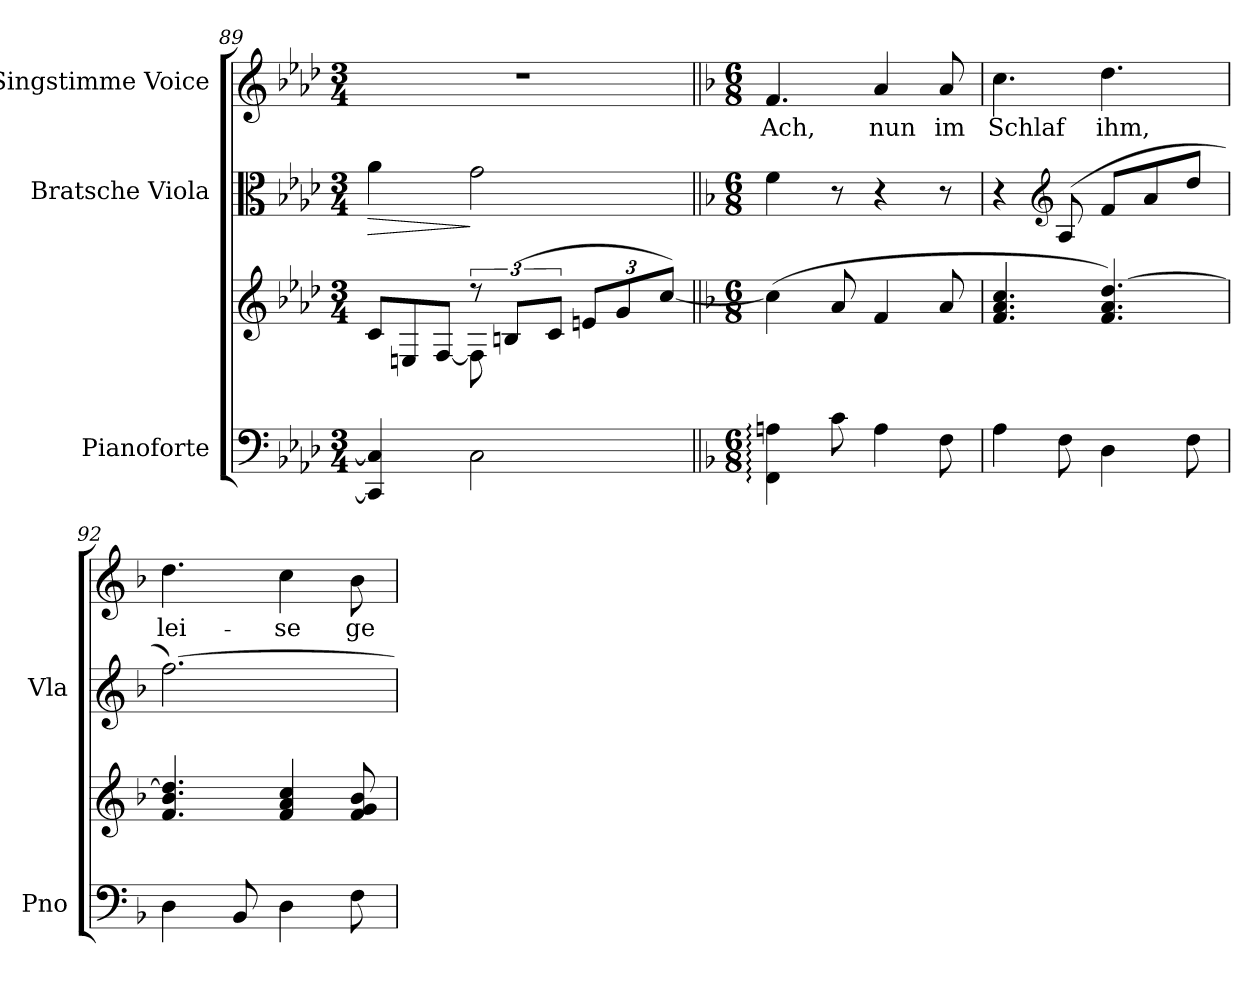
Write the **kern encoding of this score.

**kern	**kern	**dynam	**kern	**dynam	**kern	**text
*part3	*part3	*part3	*part2	*part2	*part1	*part1
*staff4	*staff3	*staff3/4	*staff2	*staff2	*staff1	*staff1
*I"Pianoforte	*	*	*I"Bratsche Viola	*	*I"Singstimme Voice	*
*I'Pno	*	*	*I'Vla	*	*	*
!!LO:PB:g=z
*clefF4	*clefG2	*	*clefC3	*	*clefG2	*
*k[b-e-a-d-]	*k[b-e-a-d-]	*	*k[b-e-a-d-]	*	*k[b-e-a-d-]	*
*M3/4	*M3/4	*	*M3/4	*	*M3/4	*
=89	=89	=89	=89	=89	=89	=89
*^	*^	*	*	*	*	*
*	*	*	*Xtuplet	*	*	*	*	*
!	!	!	!	!	!	!LO:HP:b	!	!
4.ryy	4CC/] 4C/]	4ryy	12c/L	.	4a-\	>	2.r	.
.	.	.	12En/	.	.	.	.	.
.	.	.	[<12F/J	.	.	.	.	.
.	2C\	12r	8F\L]	.	2g\	]	.	.
.	.	(12Bn/L	.	.	.	.	.	.
8En/	.	.	4.ryy	.	.	.	.	.
.	.	12c/J	.	.	.	.	.	.
8G/	.	12en/L	.	.	.	.	.	.
.	.	12g/	.	.	.	.	.	.
8B-/J	.	.	.	.	.	.	.	.
.	.	[12cc/J)	.	.	.	.	.	.
*v	*v	*	*	*	*	*	*	*
*	*v	*v	*	*	*	*	*
=90||	=90||	=90||	=90||	=90||	=90||	=90||
*k[b-]	*k[b-]	*	*k[b-]	*	*k[b-]	*
*M6/8	*M6/8	*	*M6/8	*	*M6/8	*
!	!	!LO:DY:b	!	!	!	!LO:LY:b
4FF\: 4An\:	(4cc\]	other-dynamics	4f\	.	4.f/	Ach,
8c\	8a/	.	8r	.	.	.
!	!	!	!	!	!	!LO:LY:b
4A\	4f/	.	4r	.	4a/	nun
!	!	!	!	!	!	!LO:LY:b
8F\	8a/	.	8r	.	8a/	im
=91	=91	=91	=91	=91	=91	=91
!	!	!	!	!	!	!LO:LY:b
4A\	4.f/ 4.a/ 4.cc/	.	4r	.	4.cc\	Schlaf
*	*	*	*clefG2	*	*	*
!	!	!	!	!LO:DY:b	!	!
8F\	.	.	(>8A/	other-dynamics	.	.
!	!	!	!	!	!	!LO:LY:b
4D\	4.f/ 4.a/ [4.dd/)	.	8f/L	.	4.dd\	ihm,
.	.	.	8a/	.	.	.
8F\	.	.	8dd/J	.	.	.
=92	=92	=92	=92	=92	=92	=92
!	!	!	!	!	!	!LO:LY:b
4D\	4.f/ 4.b-/ 4.dd/]	.	[2.ff\)	.	4.dd\	lei-
8BB-/	.	.	.	.	.	.
!	!	!	!	!	!	!LO:LY:b
4D\	4f/ 4a/ 4cc/	.	.	.	4cc\	-se
!	!	!	!	!	!	!LO:LY:b
8F\	8f/ 8g/ 8b-/	.	.	.	8b-\	ge-
=	=	=	=	=	=	=
*-	*-	*-	*-	*-	*-	*-
